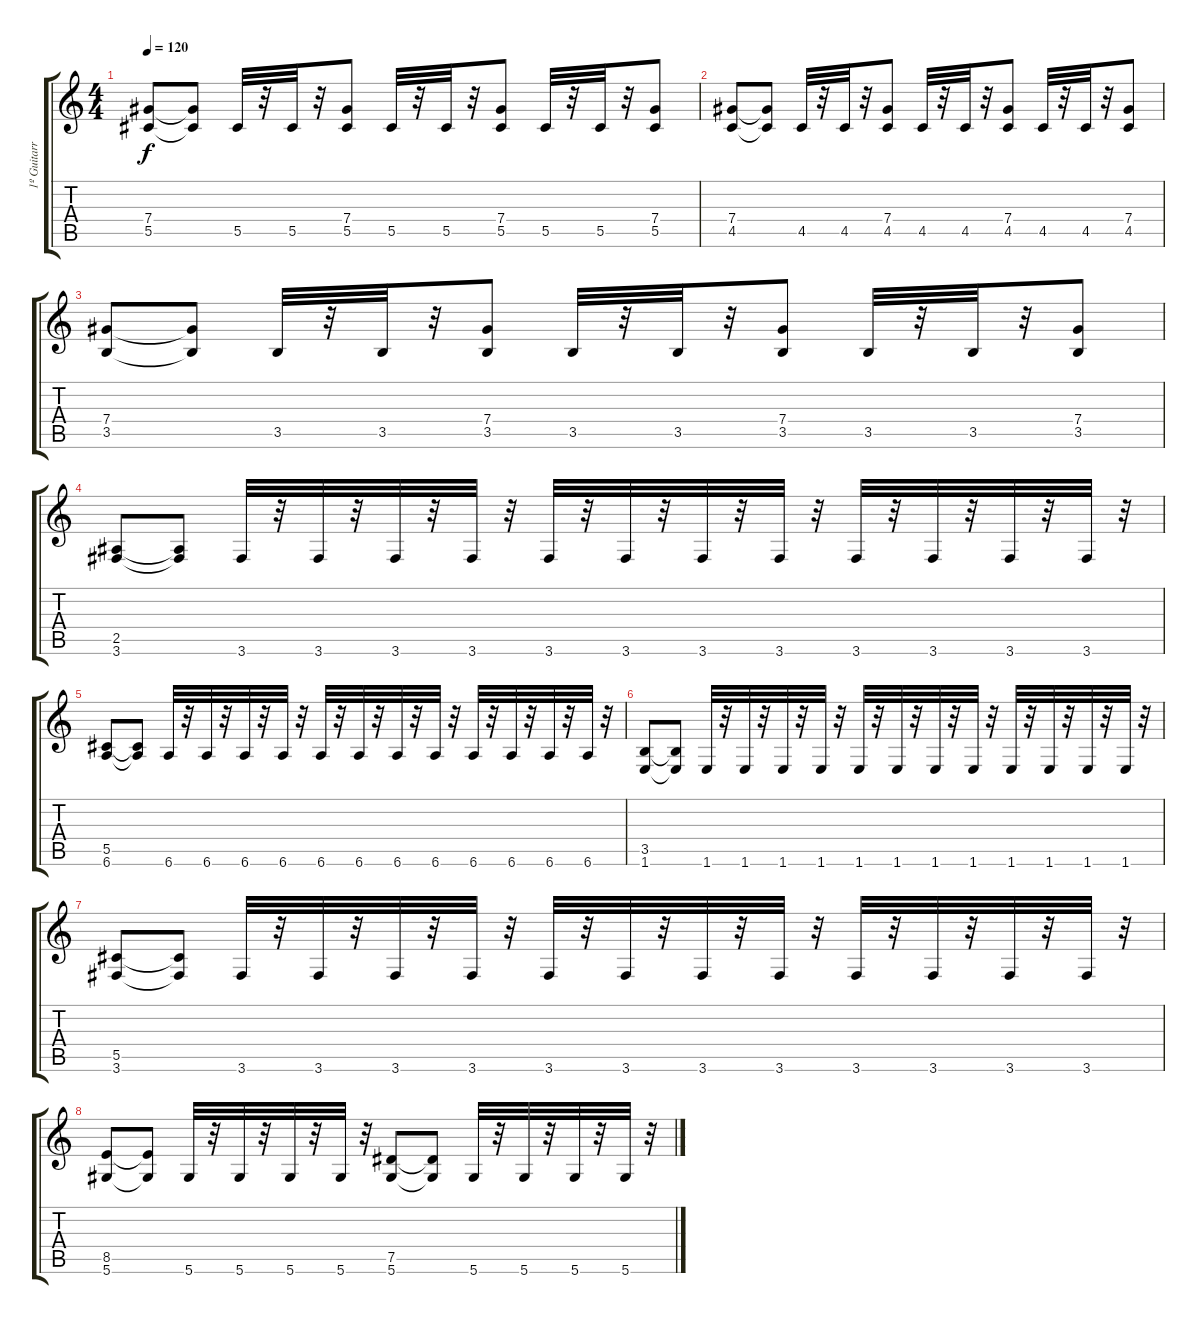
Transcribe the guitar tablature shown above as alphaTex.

\track ("1º Guitarra" "1º Guitarr") {instrument overdrivenguitar}
\staff {score tabs}
\tuning (Eb4 Bb3 Gb3 Db3 Ab2 Eb2) {hide}
\ts (4 4)
\tempo 120
\clef g2
\ks c
(7.4 5.5).8{dy f} (7.4{t} 5.5{t}).8 5.5.32 r.32 5.5.32 r.32 (7.4 5.5).8 5.5.32 r.32 5.5.32 r.32 (7.4 5.5).8 5.5.32 r.32 5.5.32 r.32 (7.4 5.5).8 |
(7.4 4.5).8 (7.4{t} 4.5{t}).8 4.5.32 r.32 4.5.32 r.32 (7.4 4.5).8 4.5.32 r.32 4.5.32 r.32 (7.4 4.5).8 4.5.32 r.32 4.5.32 r.32 (7.4 4.5).8 |
(7.4 3.5).8 (7.4{t} 3.5{t}).8 3.5.32 r.32 3.5.32 r.32 (7.4 3.5).8 3.5.32 r.32 3.5.32 r.32 (7.4 3.5).8 3.5.32 r.32 3.5.32 r.32 (7.4 3.5).8 |
(2.5 3.6).8 (2.5{t} 3.6{t}).8 3.6.32 r.32 3.6.32 r.32 3.6.32 r.32 3.6.32 r.32 3.6.32 r.32 3.6.32 r.32 3.6.32 r.32 3.6.32 r.32 3.6.32 r.32 3.6.32 r.32 3.6.32 r.32 3.6.32 r.32 |
(5.5 6.6).8 (5.5{t} 6.6{t}).8 6.6.32 r.32 6.6.32 r.32 6.6.32 r.32 6.6.32 r.32 6.6.32 r.32 6.6.32 r.32 6.6.32 r.32 6.6.32 r.32 6.6.32 r.32 6.6.32 r.32 6.6.32 r.32 6.6.32 r.32 |
(3.5 1.6).8 (3.5{t} 1.6{t}).8 1.6.32 r.32 1.6.32 r.32 1.6.32 r.32 1.6.32 r.32 1.6.32 r.32 1.6.32 r.32 1.6.32 r.32 1.6.32 r.32 1.6.32 r.32 1.6.32 r.32 1.6.32 r.32 1.6.32 r.32 |
(5.5 3.6).8 (5.5{t} 3.6{t}).8 3.6.32 r.32 3.6.32 r.32 3.6.32 r.32 3.6.32 r.32 3.6.32 r.32 3.6.32 r.32 3.6.32 r.32 3.6.32 r.32 3.6.32 r.32 3.6.32 r.32 3.6.32 r.32 3.6.32 r.32 |
(8.5 5.6).8 (8.5{t} 5.6{t}).8 5.6.32 r.32 5.6.32 r.32 5.6.32 r.32 5.6.32 r.32 (7.5 5.6).8 (7.5{t} 5.6{t}).8 5.6.32 r.32 5.6.32 r.32 5.6.32 r.32 5.6.32 r.32
